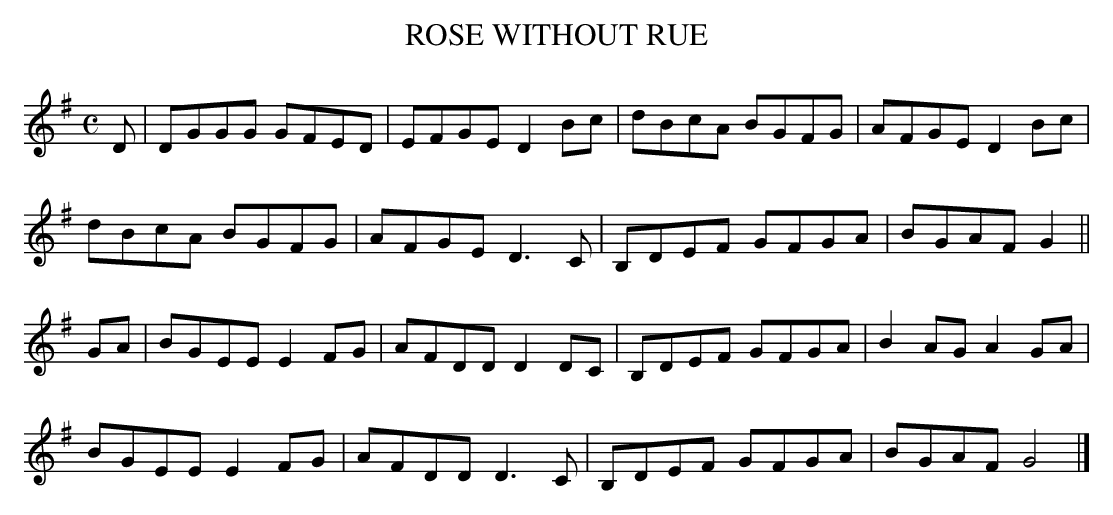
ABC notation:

X:1
T:ROSE WITHOUT RUE
Y:"moderate"
M:C
L:1/8
K:G
D|DGGG GFED|EFGE D2Bc|dBcA BGFG|AFGE D2Bc|
dBcA BGFG|AFGE D3C|B,DEF GFGA|BGAF G2||
GA|BGEE E2FG|AFDD D2DC|B,DEF GFGA|B2AG A2GA|
BGEE E2FG|AFDD D3C|B,DEF GFGA|BGAF G4|]
